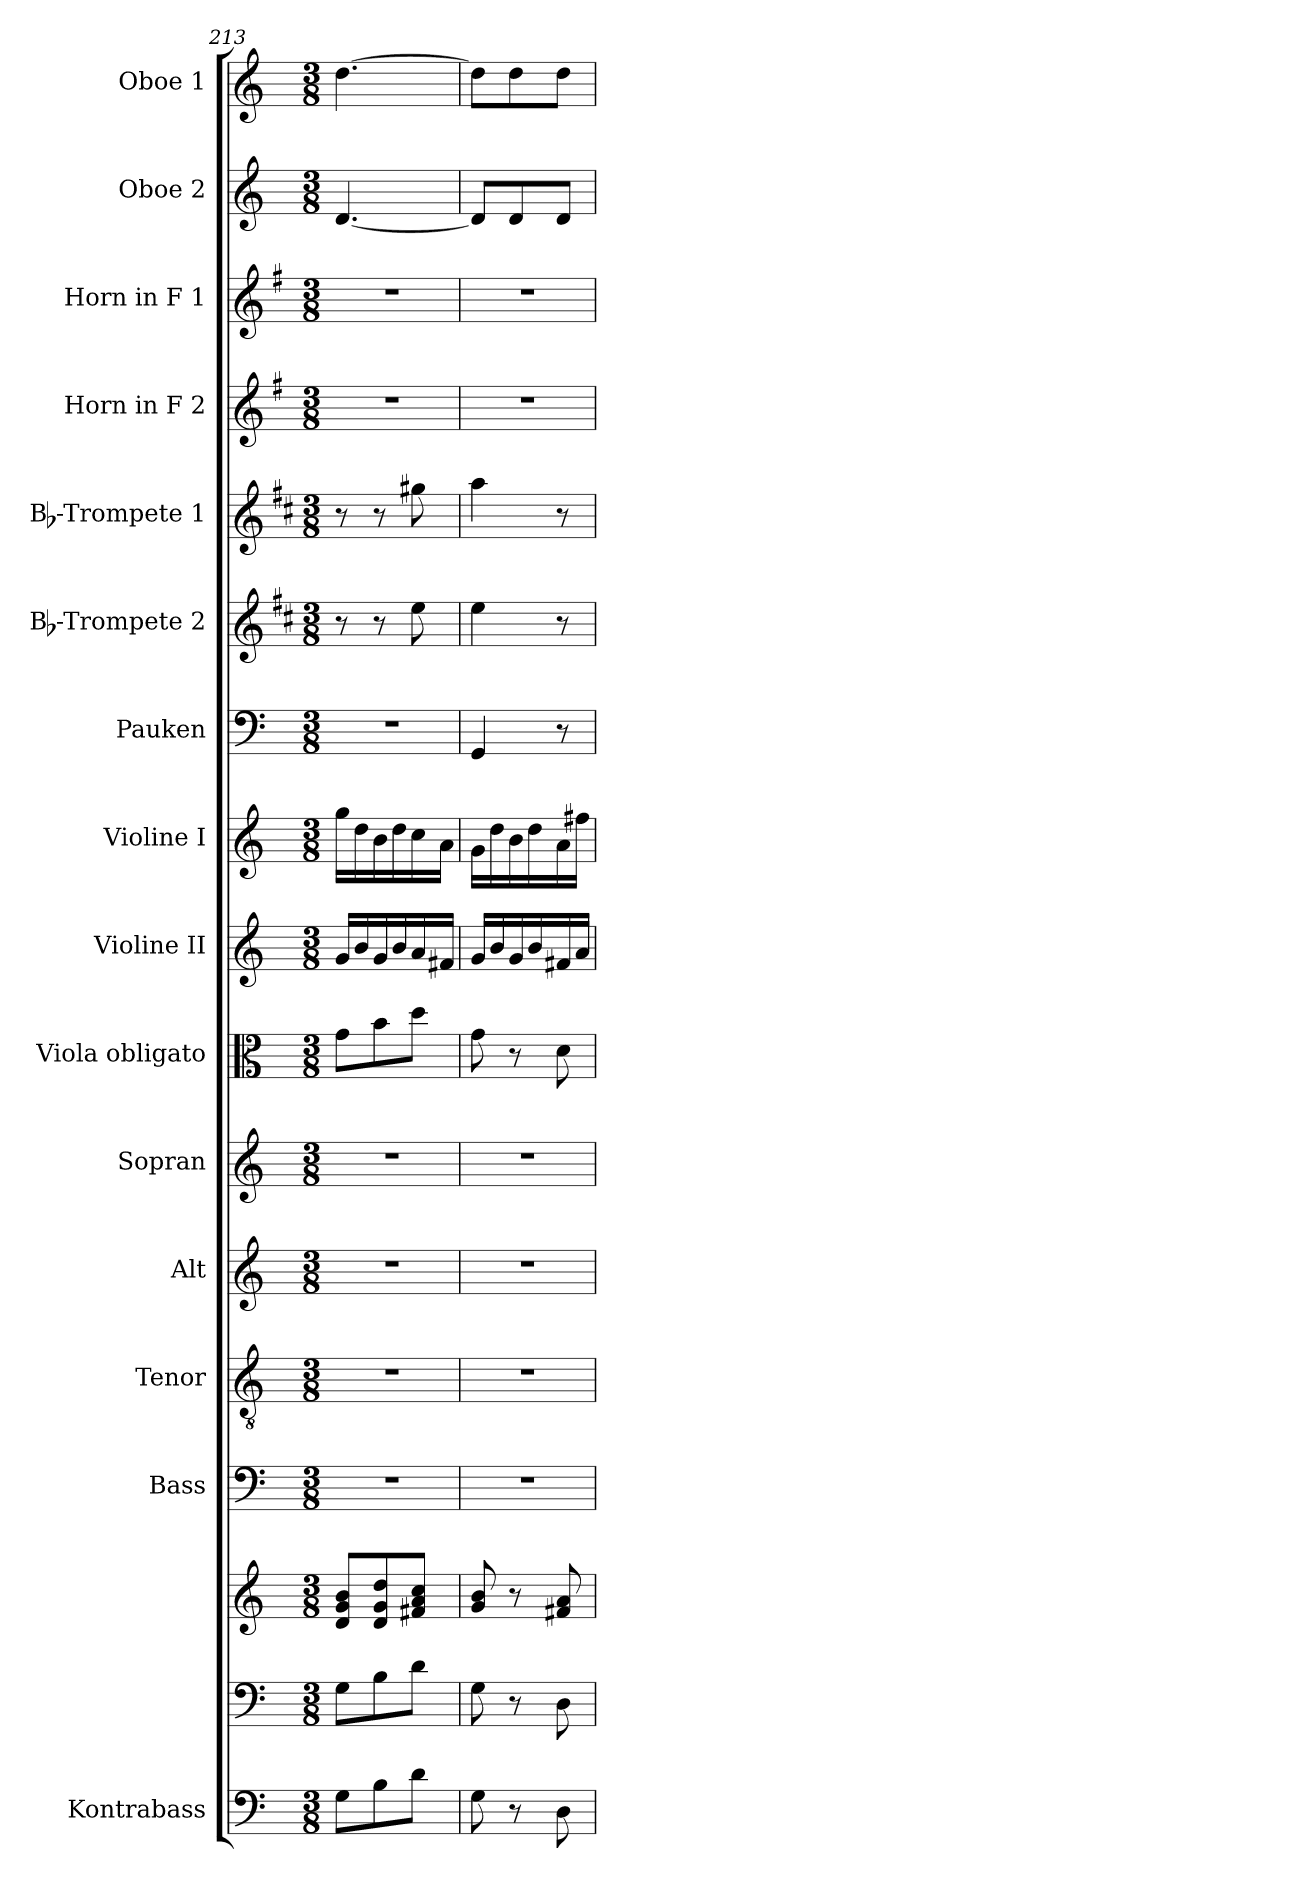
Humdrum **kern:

**kern	**kern	**kern	**kern	**kern	**kern	**kern	**kern	**kern	**kern	**kern	**kern	**kern	**kern	**kern	**kern	**kern
*part16	*part15	*part15	*part14	*part13	*part12	*part11	*part10	*part9	*part8	*part7	*part6	*part5	*part4	*part3	*part2	*part1
*staff17	*staff16	*staff15	*staff14	*staff13	*staff12	*staff11	*staff10	*staff9	*staff8	*staff7	*staff6	*staff5	*staff4	*staff3	*staff2	*staff1
*I"Kontrabass	*	*	*I"Bass	*I"Tenor	*I"Alt	*I"Sopran	*I"Viola obligato	*I"Violine II	*I"Violine I	*I"Pauken	*I"Bb-Trompete 2	*I"Bb-Trompete 1	*I"Horn in F 2	*I"Horn in F 1	*I"Oboe 2	*I"Oboe 1
*I'Kb.	*	*	*I'B.	*I'T.	*I'A.	*I'S.	*I'Vla.	*I'Vl. II	*I'Vl. I	*I'Pk.	*I'Bb Trp. 2	*I'Bb Trp. 1	*	*	*I'Ob. 2	*I'Ob. 1
!!LO:PB:g=z
*clefF4	*clefF4	*clefG2	*clefF4	*clefGv2	*clefG2	*clefG2	*clefC3	*clefG2	*clefG2	*clefF4	*clefG2	*clefG2	*clefG2	*clefG2	*clefG2	*clefG2
*ITrd7c12	*	*	*	*	*	*	*	*	*	*	*ITrd1c2	*ITrd1c2	*ITrd4c7	*ITrd4c7	*	*
*k[]	*k[]	*k[]	*k[]	*k[]	*k[]	*k[]	*k[]	*k[]	*k[]	*k[]	*k[]	*k[]	*k[]	*k[]	*k[]	*k[]
*C:	*C:	*C:	*C:	*C:	*C:	*C:	*C:	*C:	*C:	*C:	*C:	*C:	*C:	*C:	*C:	*C:
*M3/8	*M3/8	*M3/8	*M3/8	*M3/8	*M3/8	*M3/8	*M3/8	*M3/8	*M3/8	*M3/8	*M3/8	*M3/8	*M3/8	*M3/8	*M3/8	*M3/8
=213	=213	=213	=213	=213	=213	=213	=213	=213	=213	=213	=213	=213	=213	=213	=213	=213
8GG\L	8G\L	8d/ 8g/ 8b/L	4.r	4.r	4.r	4.r	8g\L	16g/LL	16gg\LL	4.r	8r	8r	4.r	4.r	[4.d/	[4.dd\
.	.	.	.	.	.	.	.	16b/	16dd\	.	.	.	.	.	.	.
8BB\	8B\	8d/ 8g/ 8dd/	.	.	.	.	8b\	16g/	16b\	.	8r	8r	.	.	.	.
.	.	.	.	.	.	.	.	16b/	16dd\	.	.	.	.	.	.	.
8D\J	8d\J	8f#X/ 8a/ 8cc/J	.	.	.	.	8dd\J	16a/	16cc\	.	8dd\	8ff#X\	.	.	.	.
.	.	.	.	.	.	.	.	16f#X/JJ	16a\JJ	.	.	.	.	.	.	.
=214	=214	=214	=214	=214	=214	=214	=214	=214	=214	=214	=214	=214	=214	=214	=214	=214
8GG\	8G\	8g/ 8b/	4.r	4.r	4.r	4.r	8g\	16g/LL	16g\LL	4GG/	4dd\	4gg\	4.r	4.r	8d/L]	8dd\L]
.	.	.	.	.	.	.	.	16b/	16dd\	.	.	.	.	.	.	.
8r	8r	8r	.	.	.	.	8r	16g/	16b\	.	.	.	.	.	8d/	8dd\
.	.	.	.	.	.	.	.	16b/	16dd\	.	.	.	.	.	.	.
8DD\	8D\	8f#X/ 8a/	.	.	.	.	8d\	16f#X/	16a\	8r	8r	8r	.	.	8d/J	8dd\J
.	.	.	.	.	.	.	.	16a/JJ	16ff#X\JJ	.	.	.	.	.	.	.
=	=	=	=	=	=	=	=	=	=	=	=	=	=	=	=	=
*-	*-	*-	*-	*-	*-	*-	*-	*-	*-	*-	*-	*-	*-	*-	*-	*-
